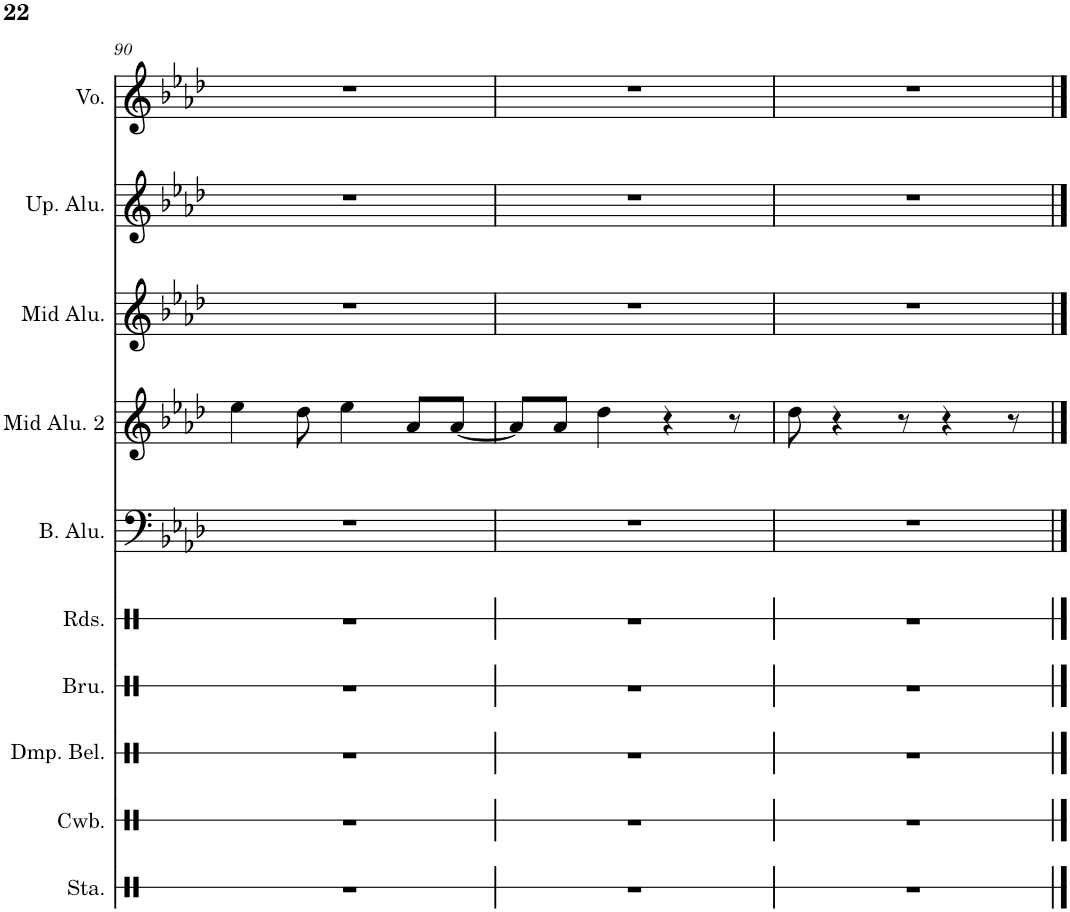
**kern	**kern	**kern	**kern	**kern	**kern	**kern	**kern	**kern	**kern
*part10	*part9	*part8	*part7	*part6	*part5	*part4	*part3	*part2	*part1
*staff10	*staff9	*staff8	*staff7	*staff6	*staff5	*staff4	*staff3	*staff2	*staff1
*I"Stamp	*I"Metal Dampened Bell	*I"Dampened Bell	*I"Brushes on Dampened Bell	*I"Rods on Dampened Bell	*I"Bass Aluphone	*I"Mid Aluphone 2	*I"Mid Aluphone	*I"Upper Aluphone	*I"Voice
*I'Sta.	*	*I'Dmp. Bel.	*I'Bru.	*I'Rds.	*I'B. Alu.	*I'Mid Alu. 2	*I'Mid Alu.	*I'Up. Alu.	*I'Vo.
!!LO:PB:g=z
*clefX	*clefX	*clefX	*clefX	*clefX	*clefF4	*clefG2	*clefG2	*clefG2	*clefG2
*	*	*	*	*	*Trd-7c-12	*Trd-7c-12	*Trd-7c-12	*Trd-14c-24	*
*k[]	*k[]	*k[]	*k[]	*k[]	*k[b-e-a-d-]	*k[b-e-a-d-]	*k[b-e-a-d-]	*k[b-e-a-d-]	*k[b-e-a-d-]
*M7/8	*M7/8	*M7/8	*M7/8	*M7/8	*M7/8	*M7/8	*M7/8	*M7/8	*M7/8
=90	=90	=90	=90	=90	=90	=90	=90	=90	=90
2..r	2..r	2..r	2..r	2..r	2..r	4ee-\	2..r	2..r	2..r
.	.	.	.	.	.	8dd-\	.	.	.
.	.	.	.	.	.	4ee-\	.	.	.
.	.	.	.	.	.	8a-/L	.	.	.
.	.	.	.	.	.	[8a-/J	.	.	.
=91	=91	=91	=91	=91	=91	=91	=91	=91	=91
2..r	2..r	2..r	2..r	2..r	2..r	8a-/L]	2..r	2..r	2..r
.	.	.	.	.	.	8a-/J	.	.	.
.	.	.	.	.	.	4dd-\	.	.	.
.	.	.	.	.	.	4r	.	.	.
.	.	.	.	.	.	8r	.	.	.
=92	=92	=92	=92	=92	=92	=92	=92	=92	=92
2..r	2..r	2..r	2..r	2..r	2..r	8dd-\	2..r	2..r	2..r
.	.	.	.	.	.	4r	.	.	.
.	.	.	.	.	.	8r	.	.	.
.	.	.	.	.	.	4r	.	.	.
.	.	.	.	.	.	8r	.	.	.
==	==	==	==	==	==	==	==	==	==
*-	*-	*-	*-	*-	*-	*-	*-	*-	*-
